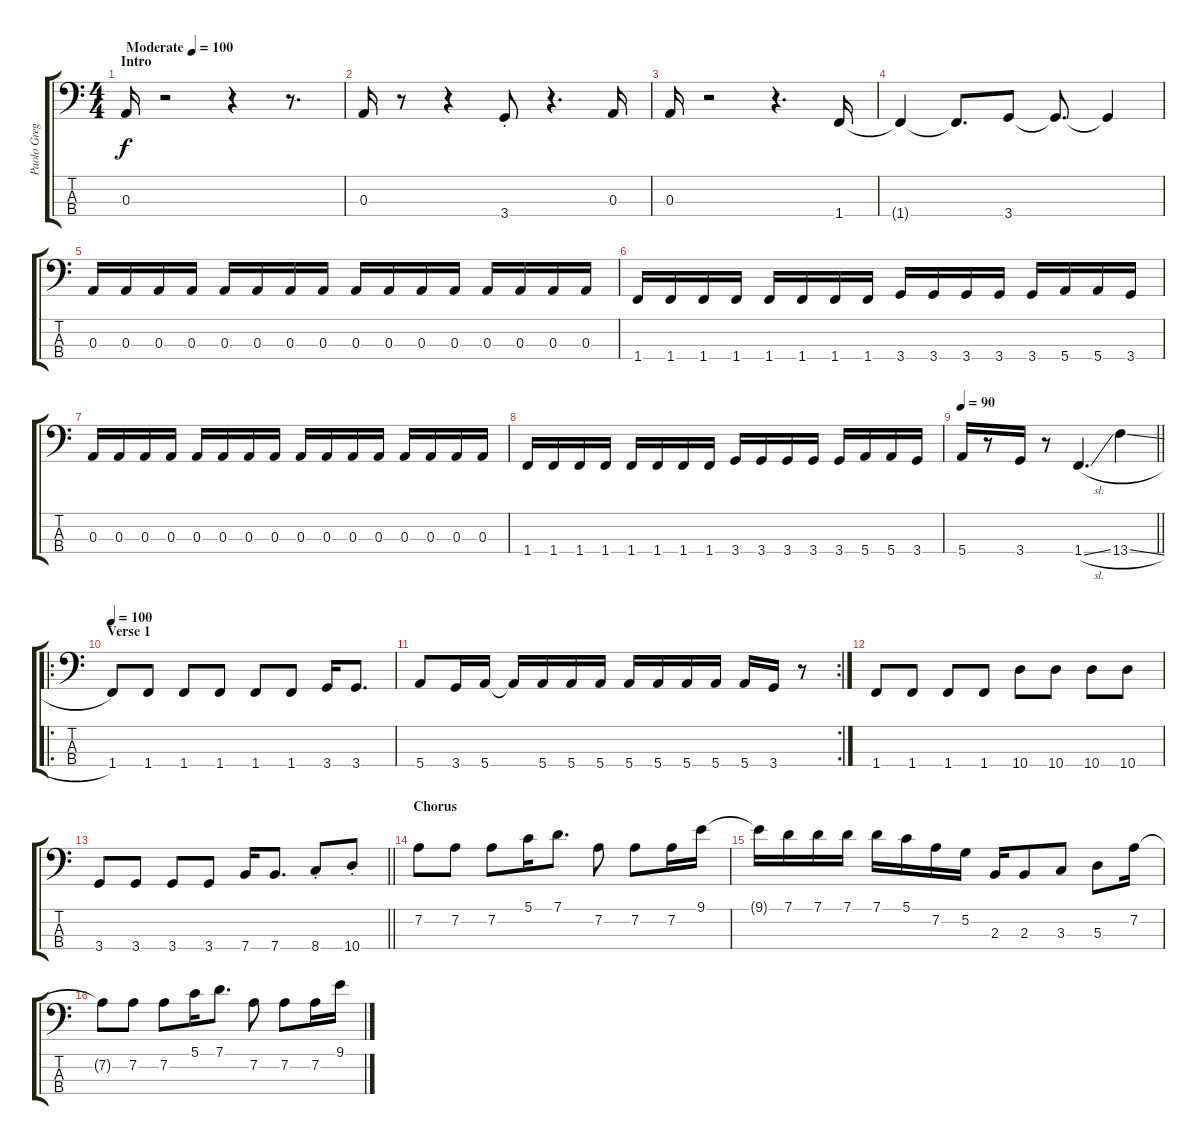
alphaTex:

\track ("Paolo Gregoletto" "Paolo Greg") {instrument electricbassfinger}
\staff {score tabs}
\tuning (G2 D2 A1 E1) {hide}
\ts (4 4)
\section ("" "Intro")
\tempo (100 "Moderate")
\clef f4
\ks c
0.3.16{dy f instrument electricbassfinger} r.2 r.4 r.8{d} |
0.3.16 r.8 r.4 3.4{st}.8 r.4{d} 0.3.16 |
0.3.16 r.2 r.4{d} 1.4.16 |
1.4{t}.4 1.4{t}.8{d} 3.4.8 3.4{t}.8{d} 3.4{t}.4 |
0.3.16 0.3.16 0.3.16 0.3.16 0.3.16 0.3.16 0.3.16 0.3.16 0.3.16 0.3.16 0.3.16 0.3.16 0.3.16 0.3.16 0.3.16 0.3.16 |
1.4.16 1.4.16 1.4.16 1.4.16 1.4.16 1.4.16 1.4.16 1.4.16 3.4.16 3.4.16 3.4.16 3.4.16 3.4.16 5.4.16 5.4.16 3.4.16 |
0.3.16 0.3.16 0.3.16 0.3.16 0.3.16 0.3.16 0.3.16 0.3.16 0.3.16 0.3.16 0.3.16 0.3.16 0.3.16 0.3.16 0.3.16 0.3.16 |
1.4.16 1.4.16 1.4.16 1.4.16 1.4.16 1.4.16 1.4.16 1.4.16 3.4.16 3.4.16 3.4.16 3.4.16 3.4.16 5.4.16 5.4.16 3.4.16 |
\tempo 90
\barLineRight lightlight
5.4.16 r.8 3.4.16 r.8 1.4{sl}.4{d} 13.4{sl}.4 |
\ro
\section ("" "Verse 1")
\tempo 100
1.4.8 1.4.8 1.4.8 1.4.8 1.4.8 1.4.8 3.4.16 3.4.8{d} |
\rc 2
5.4.8 3.4.16 5.4.16 5.4{t}.16 5.4.16 5.4.16 5.4.16 5.4.16 5.4.16 5.4.16 5.4.16 5.4.16 3.4.16 r.8 |
1.4.8 1.4.8 1.4.8 1.4.8 10.4.8 10.4.8 10.4.8 10.4.8 |
\barLineRight lightlight
3.4.8 3.4.8 3.4.8 3.4.8 7.4.16 7.4.8{d} 8.4{st}.8 10.4{st}.8 |
\section ("" "Chorus")
7.2.8 7.2.8 7.2.8 5.1.16 7.1.8{d} 7.2.8 7.2.8 7.2.16 9.1.16 |
9.1{t}.16 7.1.16 7.1.16 7.1.16 7.1.16 5.1.16 7.2.16 5.2.16 2.3.16 2.3.8 3.3.8 5.3.8 7.2.16 |
7.2{t}.8 7.2.8 7.2.8 5.1.16 7.1.8{d} 7.2.8 7.2.8 7.2.16 9.1.16
